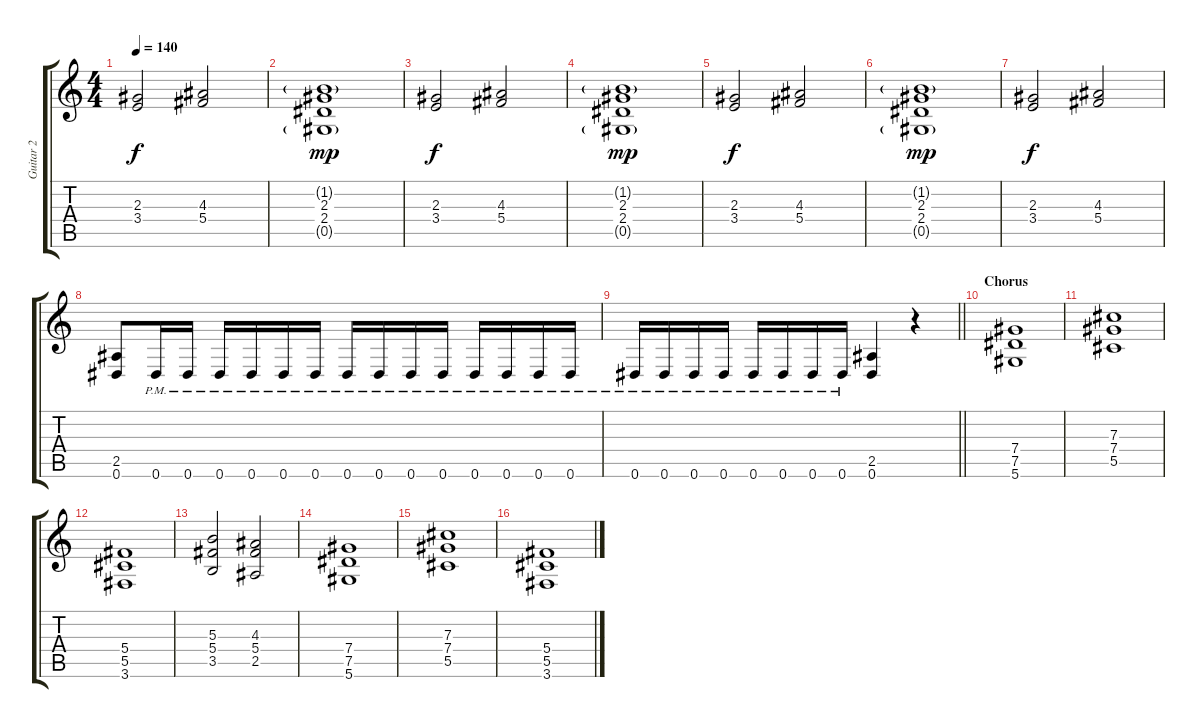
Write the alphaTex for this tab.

\track ("Guitar 2" "Guitar 2") {instrument overdrivenguitar}
\staff {score tabs}
\tuning (Eb4 Bb3 Gb3 Db3 Ab2 Eb2) {hide}
\ts (4 4)
\tempo 140
\clef g2
\ks c
(2.3 3.4).2{dy f} (4.3 5.4).2 |
(1.2{g} 2.3 2.4 0.5{g}).1{dy mp} |
(2.3 3.4).2{dy f} (4.3 5.4).2 |
(1.2{g} 2.3 2.4 0.5{g}).1{dy mp} |
(2.3 3.4).2{dy f} (4.3 5.4).2 |
(1.2{g} 2.3 2.4 0.5{g}).1{dy mp} |
(2.3 3.4).2{dy f} (4.3 5.4).2 |
(2.5 0.6).8 0.6{pm}.16 0.6{pm}.16 0.6{pm}.16 0.6{pm}.16 0.6{pm}.16 0.6{pm}.16 0.6{pm}.16 0.6{pm}.16 0.6{pm}.16 0.6{pm}.16 0.6{pm}.16 0.6{pm}.16 0.6{pm}.16 0.6{pm}.16 |
\barLineRight lightlight
0.6{pm}.16 0.6{pm}.16 0.6{pm}.16 0.6{pm}.16 0.6{pm}.16 0.6{pm}.16 0.6{pm}.16 0.6{pm}.16 (2.5 0.6).4 r.4 |
\section ("" "Chorus")
(7.4 7.5 5.6).1 |
(7.3 7.4 5.5).1 |
(5.4 5.5 3.6).1 |
(5.3 5.4 3.5).2 (4.3 5.4 2.5).2 |
(7.4 7.5 5.6).1 |
(7.3 7.4 5.5).1 |
(5.4 5.5 3.6).1
